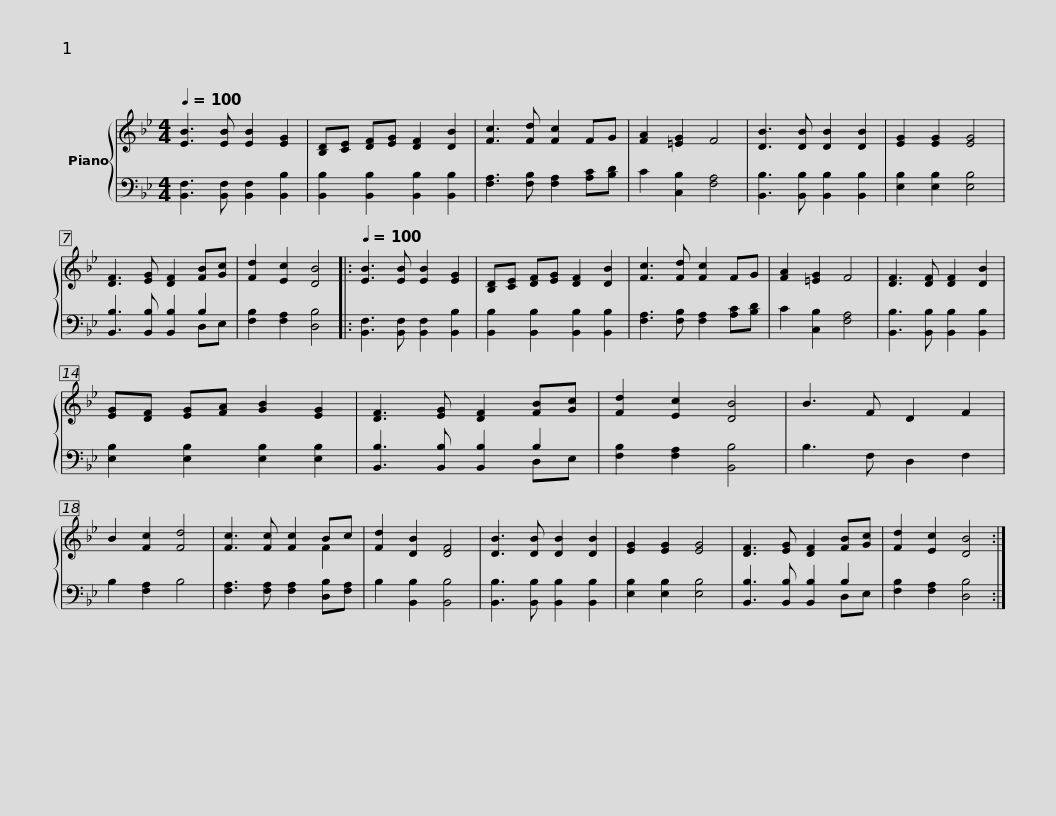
X:1
%%score { ( 1 4 ) | ( 2 3 ) }
L:1/8
Q:1/4=100
M:4/4
I:linebreak $
K:Bb
V:1 treble
V:4 treble
V:2 bass
V:3 bass
V:1
 [EB]3 [EB] [EB]2 [EG]2 | [B,D][CE] [DF][EG] [DF]2 [DB]2 | [Fc]3 [Fd] [Fc]2 FG | [FA]2 [=EG]2 F4 | [DB]3 [DB] [DB]2 [DB]2 | %5
 [EG]2 [EG]2 [EG]4 | [DF]3 [EG] [DF]2 [FB][Gc] | [Fd]2 [Ec]2 [DB]4 |:$[Q:1/4=100] [EB]3 [EB] [EB]2 [EG]2 | [B,D][CE] [DF][EG] [DF]2 [DB]2 | %10
 [Fc]3 [Fd] [Fc]2 FG | [FA]2 [=EG]2 F4 |$ [DF]3 [DF] [DF]2 [DB]2 | [EG][DF] [EG][FA] [GB]2 [EG]2 | [DF]3 [EG] [DF]2 [FB][Gc] | %15
 [Fd]2 [Ec]2 [DB]4 |$ B3 F D2 F2 | B2 [Fc]2 [Fd]4 | [Fc]3 [Fc] [Fc]2 Bc | [Fd]2 [DB]2 [DF]4 |$ %20
 [DB]3 [DB] [DB]2 [DB]2 | [EG]2 [EG]2 [EG]4 | [DF]3 [EG] [DF]2 [FB][Gc] | [Fd]2 [Ec]2 [DB]4 :| %24
V:2
 [B,,F,]3 [B,,F,] [B,,F,]2 [B,,B,]2 | [B,,B,]2 [B,,B,]2 [B,,B,]2 [B,,B,]2 | [F,A,]3 [F,B,] [F,A,]2 [A,C][B,D] | C2 [C,B,]2 [F,A,]4 | [B,,B,]3 [B,,B,] [B,,B,]2 [B,,B,]2 | %5
 [E,B,]2 [E,B,]2 [E,B,]4 | [B,,B,]3 [B,,B,] [B,,B,]2 B,2 | [F,B,]2 [F,A,]2 [D,B,]4 |:$ [B,,F,]3 [B,,F,] [B,,F,]2 [B,,B,]2 | [B,,B,]2 [B,,B,]2 [B,,B,]2 [B,,B,]2 | %10
 [F,A,]3 [F,B,] [F,A,]2 [A,C][B,D] | C2 [C,B,]2 [F,A,]4 |$ [B,,B,]3 [B,,B,] [B,,B,]2 [B,,B,]2 | [E,B,]2 [E,B,]2 [E,B,]2 [E,B,]2 | [B,,B,]3 [B,,B,] [B,,B,]2 B,2 | %15
 [F,B,]2 [F,A,]2 [B,,B,]4 |$ B,3 F, D,2 F,2 | B,2 [F,A,]2 B,4 | [F,A,]3 [F,A,] [F,A,]2 [D,B,][F,A,] | B,2 [B,,B,]2 [B,,B,]4 |$ %20
 [B,,B,]3 [B,,B,] [B,,B,]2 [B,,B,]2 | [E,B,]2 [E,B,]2 [E,B,]4 | [B,,B,]3 [B,,B,] [B,,B,]2 B,2 | [F,B,]2 [F,A,]2 [D,B,]4 :| %24
V:3
 x8 | x8 | x8 | x8 | x8 | %5
 x8 | x6 D,E, | x8 |:$ x8 | x8 | %10
 x8 | x8 |$ x8 | x8 | x6 D,E, | %15
 x8 |$ x8 | x8 | x8 | x8 |$ %20
 x8 | x8 | x6 D,E, | x8 :| %24
V:4
 x8 | x8 | x8 | x8 | x8 | %5
 x8 | x8 | x8 |:$ x8 | x8 | %10
 x8 | x8 |$ x8 | x8 | x8 | %15
 x8 |$ x8 | x8 | x6 F2 | x8 |$ %20
 x8 | x8 | x8 | x8 :| %24
